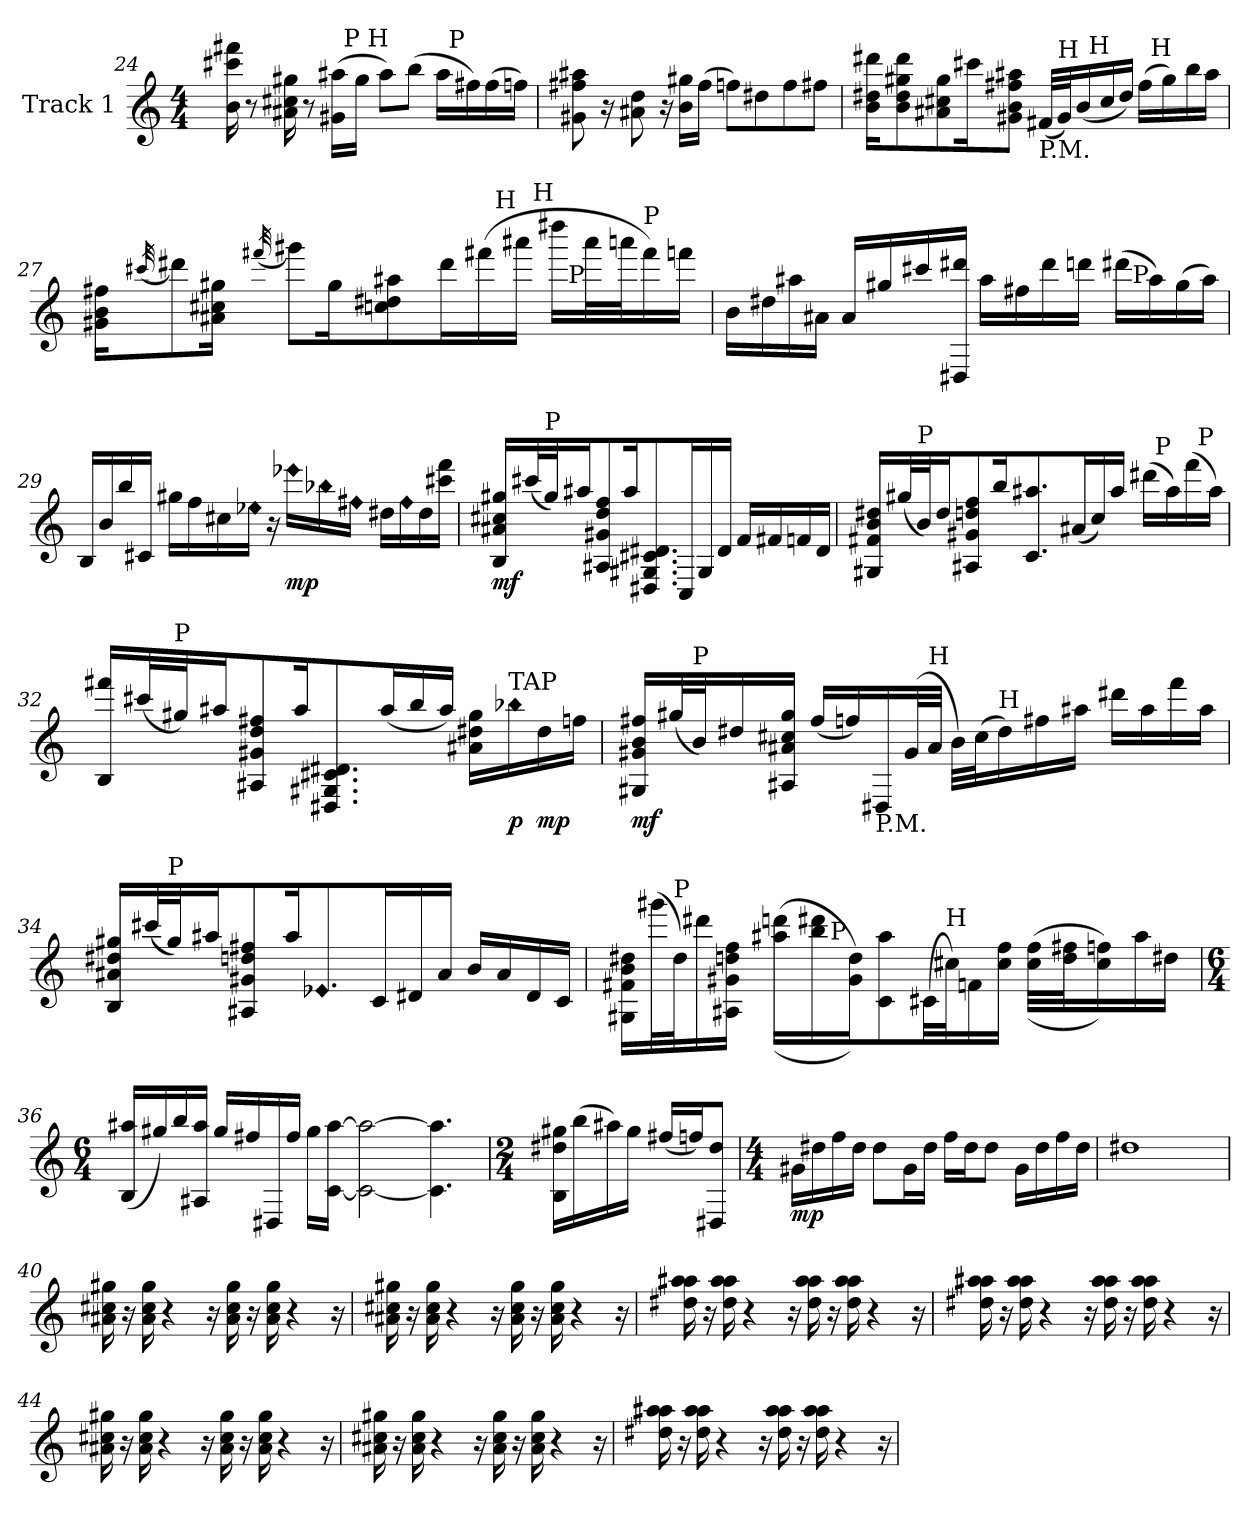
**kern	**dynam
*part1	*part1
*staff1	*staff1
*I"Track 1	*
!!LO:LB:g=z
*clefG2	*
*ITrd7c12	*
*k[]	*
*C:	*
*M4/4	*
*MM92	*
=24	=24
*^	*
*	*^	*
*	*	*^	*
16B\ 16cc#X\ 16ff#X\	4ryy	4...ryy	2ryy	.
8r	.	.	.	.
16A#X\ 16c#X\ 16g#X\	.	.	.	.
8r	8ryy	.	.	.
(16G#X\ 16a#X\LL	32ryy	.	.	.
!	!LO:TX:a:t=P	!	!	!
.	2ryy	.	.	.
16g#\JJ	.	.	.	.
!	!	!LO:TX:a:t=H	!	!
.	.	2ryy	.	.
8a#\L)	.	.	4ryy	.
(8b\J	.	.	.	.
16a#\LL	.	.	32ryy	.
!	!	!	!LO:TX:a:t=P	!
.	.	.	8..ryy	.
16f#X\)	.	.	.	.
(16f#\	.	.	.	.
.	16.ryy	.	.	.
16fn\JJ)	.	.	.	.
.	.	32ryy	.	.
*v	*v	*v	*v	*
=25	=25
8G#X\ 8f#X\ 8a#X\	.
16r	.
8A#X\ 8d\	.
16r	.
16B\ 16g#X\LL	.
(16f#\JJ	.
8fn\L)	.
8d#X\	.
8f\	.
8f#X\J	.
!!LO:PB:g=z
=26	=26
*^	*
*	*^	*
16B\ 16d#X\ 16dd#X\KL	2ryy	2ryy	.
8B\ 8d#\ 8g#X\ 8dd#\	.	.	.
8A#X\ 8c#X\ 8g#\	.	.	.
16cc#X\K	.	.	.
8G#X\ 8B\ 8f#X\ 8a#X\J	.	.	.
!LO:TX:b:t=P.M.	!	!	!
(32F#X/LLL	16.ryy	4ryy	.
!LO:TX:a:t=H	!	!	!
32G#/J)	.	.	.
(16B/	.	.	.
!	!LO:TX:a:t=H	!	!
.	4ryy	.	.
16c#/	.	.	.
16d#/JJ)	.	.	.
(16f#\LL	.	32ryy	.
!	!	!LO:TX:a:t=H	!
.	.	8..ryy	.
16g#\)	.	.	.
.	8ryy	.	.
16b\	.	.	.
16a#\JJ	.	.	.
.	32ryy	.	.
=27	=27	=27	=27
*	*	*^	*
16G#X\ 16B\ 16f#X\KL	2ryy	2ryy	2ryy	.
(32qcc#X/	.	.	.	.
8dd#X\)	.	.	.	.
16A#X\ 16c#X\ 16g#X\Jk	.	.	.	.
(32qff#X/	.	.	.	.
8gg#X\L)	.	.	.	.
16g#\K	.	.	.	.
8cn\ 8d#X\ 8a#X\	.	.	.	.
.	8ryy	8..ryy	4ryy	.
16dd#\L	.	.	.	.
(16ff#\	32ryy	.	.	.
!	!LO:TX:a:t=H	!	!	!
.	4ryy	.	.	.
16aa#X\JJ	.	.	.	.
!	!	!LO:TX:a:t=H	!	!
.	.	4ryy	.	.
16ddd#X\LL	.	.	32ryy	.
!	!	!	!LO:TX:a:t=P	!
.	.	.	8..ryy	.
32aa#\L	.	.	.	.
32aan\J	.	.	.	.
!LO:TX:a:t=P	!	!	!	!
16ff#\)	.	.	.	.
.	16.ryy	.	.	.
16ffn\JJ	.	.	.	.
.	.	32ryy	.	.
*	*v	*v	*v	*
!!LO:LB:g=z
=28	=28	=28
16B\LL	2ryy	.
16d#X\	.	.
16a#X\	.	.
16A#X\JJ	.	.
16A#/LL	.	.
16g#X/	.	.
16cc#X/	.	.
16DD#X/ 16dd#X/JJ	.	.
16a#\LL	4ryy	.
16f#X\	.	.
16dd#\	.	.
16ddn\JJ	.	.
(16dd#X\LL	32ryy	.
!	!LO:TX:a:t=P	!
.	8..ryy	.
16a#\)	.	.
(16g#\	.	.
16a#\JJ)	.	.
*v	*v	*
=29	=29
16BB/LL	.
16B/	.
16b/	.
16C#X/JJ	.
16g#X\LL	.
16f\	.
16c#X\	.
!LO:N:head=diamond	!
16e-X\JJ	.
16r	.
!LO:N:head=diamond	!LO:DY:b
16ee-X\LL	mp
!LO:N:head=diamond	!
16b-X\	.
!LO:N:head=diamond	!
16f#X\JJ	.
16d#X\LL	.
!LO:N:head=diamond	!
16f#\	.
16d#\	.
16cc#X\ 16ff\JJ	.
!!LO:LB:g=z
=30	=30
!	!LO:DY:b
16BB/ 16A#X/ 16c#X/ 16g#X/LL	mf
(32cc#X/L	.
!LO:TX:a:t=P	!
32g#/J)	.
16a#X/J	.
8AA#X/ 8G#X/ 8d/ 8f/	.
16a#/K	.
8.DD#X/ 8.GG#X/ 8.C#X/ 8.D#X/	.
16CC/L	.
16GG#/	.
16D#/JJ	.
16F/LL	.
16F#X/	.
16Fn/	.
16D#/JJ	.
=31	=31
*^	*
*	*^	*
16GG#X/ 16F#X/ 16B/ 16d#X/LL	2ryy	2ryy	.
(32g#X/L	.	.	.
!LO:TX:a:t=P	!	!	!
32B/J)	.	.	.
16d#/J	.	.	.
8AA#X/ 8G#X/ 8dn/ 8f/	.	.	.
16b/K	.	.	.
8.C/ 8.a#X/	.	.	.
.	4ryy	4ryy	.
(16A#X/L	.	.	.
16c/)	.	.	.
16a#/JJ	.	.	.
(16dd#X\LL	32ryy	8ryy	.
!	!LO:TX:a:t=P	!	!
.	8..ryy	.	.
16a#\)	.	.	.
(16ff\	.	32ryy	.
!	!	!LO:TX:a:t=P	!
.	.	16.ryy	.
16a#\JJ)	.	.	.
*v	*v	*v	*
!!LO:LB:g=z
=32	=32
16BB/ 16ff#X/LL	.
(32cc#X/L	.
!LO:TX:a:t=P	!
32g#X/J)	.
16a#X/J	.
8AA#X/ 8G#X/ 8d/ 8f#X/	.
16a#/K	.
8.DD#X/ 8.GG#X/ 8.C#X/ 8.D#X/	.
(16a#/L	.
16b/	.
16a#/JJ)	.
16A#X\ 16d#X\ 16g#\LL	.
!LO:TX:a:t=TAP	!
!LO:N:head=diamond	!LO:DY:b
16b-X\	p
!	!LO:DY:b
16d#\	mp
16fn\JJ	.
!!LO:LB:g=z
=33	=33
!	!LO:DY:b
16GG#X/ 16G#X/ 16B/ 16f#X/LL	mf
(32g#X/L	.
!LO:TX:a:t=P	!
32B/J)	.
16d#X/	.
16AA#X/ 16A#X/ 16c#X/ 16g#/JJ	.
(16f#/LL	.
16fn/)	.
!LO:TX:b:t=P.M.	!
16DD#X/	.
(32G#/L	.
!LO:TX:a:t=H	!
32A#/JJJ	.
32B\LLL)	.
(32c#\J	.
!LO:TX:a:t=H	!
16d#\)	.
16f#X\	.
16a#X\JJ	.
16dd#X\LL	.
16a#\	.
16ff\	.
16a#\JJ	.
=34	=34
16BB/ 16A#X/ 16d#X/ 16g#X/LL	.
(32cc#X/L	.
!LO:TX:a:t=P	!
32g#/J)	.
16a#X/J	.
8AA#X/ 8G#X/ 8dn/ 8f#X/	.
16a#/K	.
!LO:N:head=diamond	!
8.E-X/	.
16C/L	.
16D#X/	.
16A#/JJ	.
16B/LL	.
16A#/	.
16D#/	.
16C/JJ	.
!!LO:LB:g=z
=35	=35
*^	*
16GG#X\ 16F#X\ 16B\ 16d#X\LL	4ryy	.
(32gg#X\L	.	.
!LO:TX:a:t=P	!	!
32d#\J)	.	.
16dd#X\	.	.
16AA#X\ 16G#X\ 16dn\ 16f\JJ	.	.
((16a#X\ 16ddn\LL	16.ryy	.
16b\ 16dd#X\	.	.
!	!LO:TX:a:t=P	!
.	2ryy	.
16G#\ 16d\J))	.	.
8C\ 8a#\	.	.
(32C#X\LL	.	.
!LO:TX:a:t=H	!	!
32c#X\J)	.	.
16Fn\	.	.
16c#\ 16f\JJ	.	.
((32c#\ 32f\LLL	.	.
32d\ 32f#X\J	.	.
16c#\ 16fn\))	.	.
.	8ryy	.
16a#\	.	.
16d#X\JJ	.	.
.	32ryy	.
*v	*v	*
!!LO:LB:g=z
=36	=36
*M6/4	*
(16BB/ 16a#X/LL	.
16g#X/)	.
16b/	.
16AA#X/ 16a#/JJ	.
16g#/LL	.
16f#X/	.
16DD#X/	.
16f#/JJ	.
16g#\LL	.
*MM107	*
[16C\ [16a#\JJ	.
2C\_ 2a#\_	.
4.C\] 4.a#\]	.
=37	=37
*M2/4	*
*MM92	*
16BB\ 16d#X\ 16g#X\LL	.
(16b\	.
16a#X\)	.
16g#\JJ	.
(16f#X/LL	.
16fn/J)	.
8DD#X/ 8d#/J	.
!!LO:LB:g=z
=38	=38
*M4/4	*
!	!LO:DY:b
16G#X\LL	mp
16d#X\	.
16f\	.
16d#\JJ	.
8d#\L	.
16G#\L	.
16d#\JJ	.
16f\LL	.
16d#\J	.
8d#\J	.
16G#\LL	.
16d#\	.
16f\	.
16d#\JJ	.
=39	=39
*MM78	*
1d#X	.
=40	=40
*MM93	*
16A#X\ 16c#X\ 16g#X\	.
16r	.
16A#\ 16c#\ 16g#\	.
4r	.
16r	.
16A#\ 16c#\ 16g#\	.
16r	.
16A#\ 16c#\ 16g#\	.
4r	.
16r	.
!!LO:PB:g=z
=41	=41
16A#X\ 16c#X\ 16g#X\	.
16r	.
16A#\ 16c#\ 16g#\	.
4r	.
16r	.
16A#\ 16c#\ 16g#\	.
16r	.
16A#\ 16c#\ 16g#\	.
4r	.
16r	.
=42	=42
16d#X\ 16a#X\ 16a#\	.
16r	.
16d#\ 16a#\ 16a#\	.
4r	.
16r	.
16d#\ 16a#\ 16a#\	.
16r	.
16d#\ 16a#\ 16a#\	.
4r	.
16r	.
!!LO:LB:g=z
=43	=43
16d#X\ 16a#X\ 16a#\	.
16r	.
16d#\ 16a#\ 16a#\	.
4r	.
16r	.
16d#\ 16a#\ 16a#\	.
16r	.
16d#\ 16a#\ 16a#\	.
4r	.
16r	.
=44	=44
16A#X\ 16c#X\ 16g#X\	.
16r	.
16A#\ 16c#\ 16g#\	.
4r	.
16r	.
16A#\ 16c#\ 16g#\	.
16r	.
16A#\ 16c#\ 16g#\	.
4r	.
16r	.
=45	=45
16A#X\ 16c#X\ 16g#X\	.
16r	.
16A#\ 16c#\ 16g#\	.
4r	.
16r	.
16A#\ 16c#\ 16g#\	.
16r	.
16A#\ 16c#\ 16g#\	.
4r	.
16r	.
!!LO:LB:g=z
=46	=46
16d#X\ 16a#X\ 16a#\	.
16r	.
16d#\ 16a#\ 16a#\	.
4r	.
16r	.
16d#\ 16a#\ 16a#\	.
16r	.
16d#\ 16a#\ 16a#\	.
4r	.
16r	.
=	=
*-	*-
